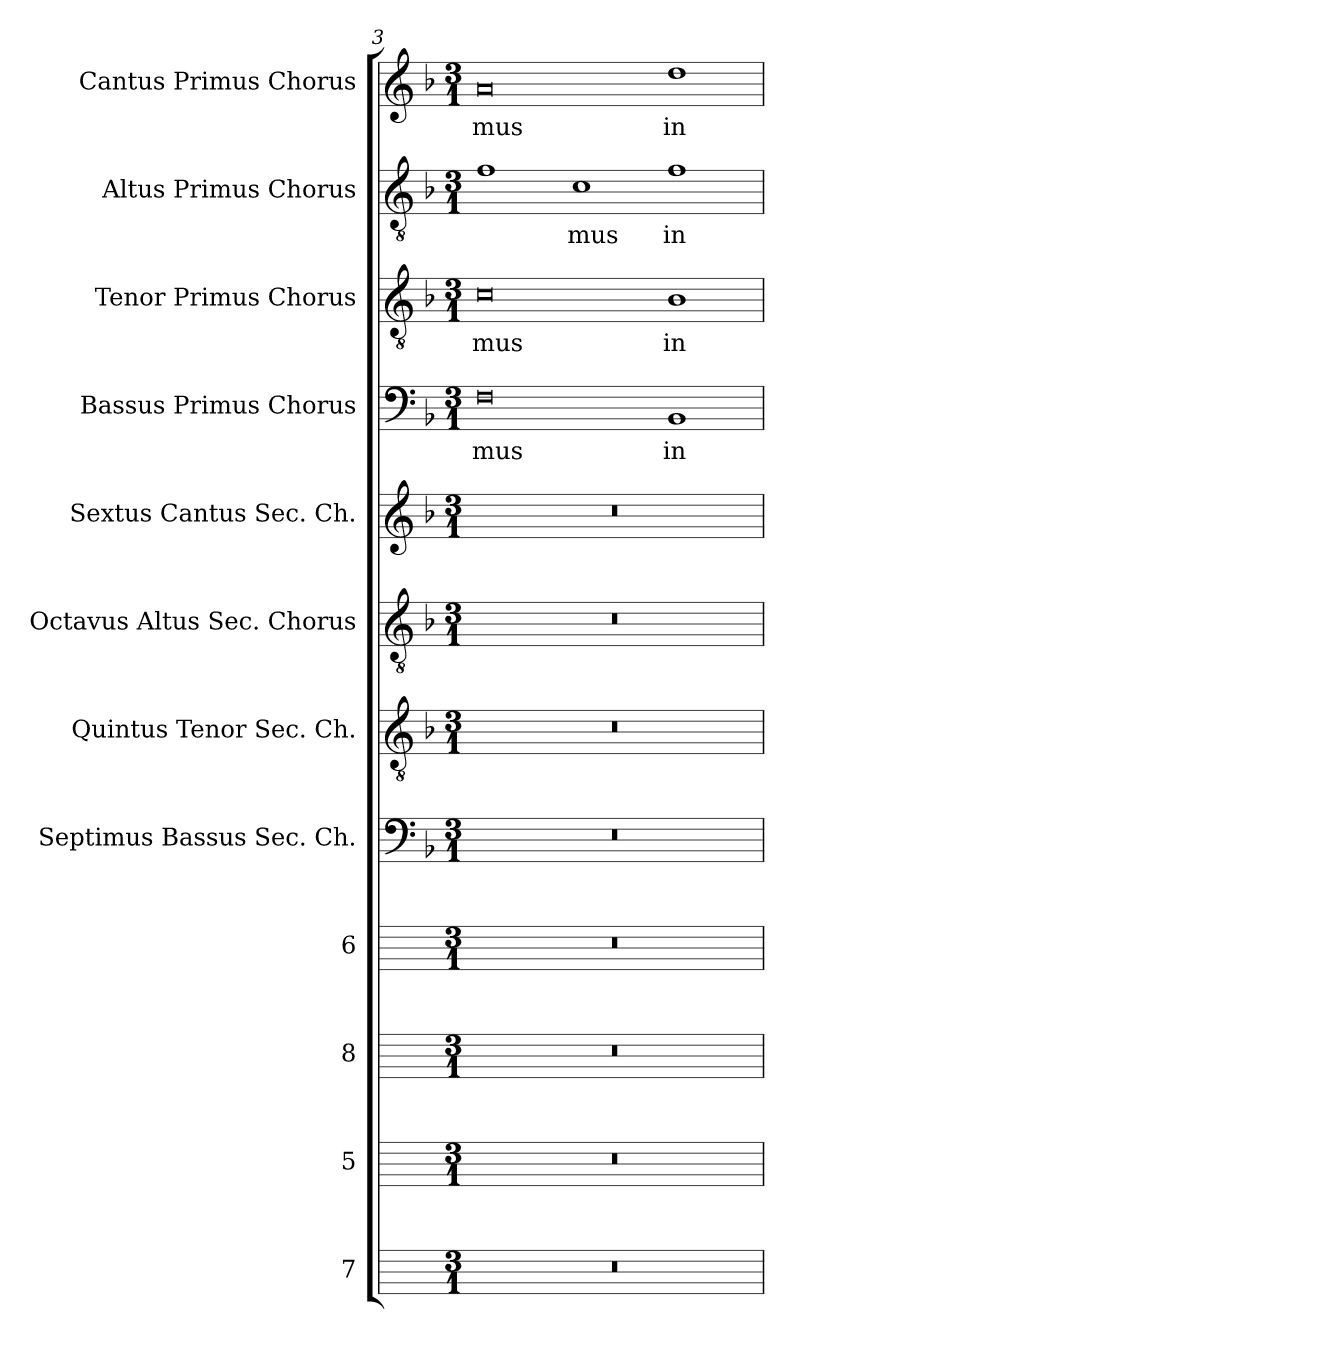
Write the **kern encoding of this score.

**kern	**kern	**kern	**kern	**kern	**kern	**kern	**kern	**kern	**text	**kern	**text	**kern	**text	**kern	**text
*part12	*part11	*part10	*part9	*part8	*part7	*part6	*part5	*part4	*part4	*part3	*part3	*part2	*part2	*part1	*part1
*staff12	*staff11	*staff10	*staff9	*staff8	*staff7	*staff6	*staff5	*staff4	*staff4	*staff3	*staff3	*staff2	*staff2	*staff1	*staff1
*I"7	*I"5	*I"8	*I"6	*I"Septimus  Bassus Sec. Ch.	*I"Quintus  Tenor Sec. Ch.	*I"Octavus  Altus Sec. Chorus	*I"Sextus  Cantus Sec. Ch.	*I"Bassus  Primus Chorus	*	*I"Tenor  Primus Chorus	*	*I"Altus  Primus Chorus	*	*I"Cantus  Primus Chorus	*
*	*	*	*	*I'B	*	*	*	*	*	*I'T	*	*I'A	*	*I'C	*
*	*	*	*	*clefF4	*clefGv2	*clefGv2	*clefG2	*clefF4	*	*clefGv2	*	*clefGv2	*	*clefG2	*
*k[]	*k[]	*k[]	*k[]	*k[b-]	*k[b-]	*k[b-]	*k[b-]	*k[b-]	*	*k[b-]	*	*k[b-]	*	*k[b-]	*
*C:	*C:	*C:	*C:	*F:	*F:	*F:	*F:	*F:	*	*F:	*	*F:	*	*F:	*
*M3/1	*M3/1	*M3/1	*M3/1	*M3/1	*M3/1	*M3/1	*M3/1	*M3/1	*	*M3/1	*	*M3/1	*	*M3/1	*
=3	=3	=3	=3	=3	=3	=3	=3	=3	=3	=3	=3	=3	=3	=3	=3
!	!	!	!	!	!	!	!	!	!LO:LY:b:cj	!	!LO:LY:b:cj	!	!LO:LY:b:cj	!	!LO:LY:b:cj
0.r	0.r	0.r	0.r	0.r	0.r	0.r	0.r	0F	-mus	0c	-mus	1f	--	0a	-mus
!	!	!	!	!	!	!	!	!	!	!	!	!	!LO:LY:b:cj	!	!
.	.	.	.	.	.	.	.	.	.	.	.	1c	-mus	.	.
!	!	!	!	!	!	!	!	!	!LO:LY:b:cj	!	!LO:LY:b:cj	!	!LO:LY:b:cj	!	!LO:LY:b:cj
.	.	.	.	.	.	.	.	1BB-	in	1B-	in	1f	in	1dd	in
=	=	=	=	=	=	=	=	=	=	=	=	=	=	=	=
*-	*-	*-	*-	*-	*-	*-	*-	*-	*-	*-	*-	*-	*-	*-	*-
